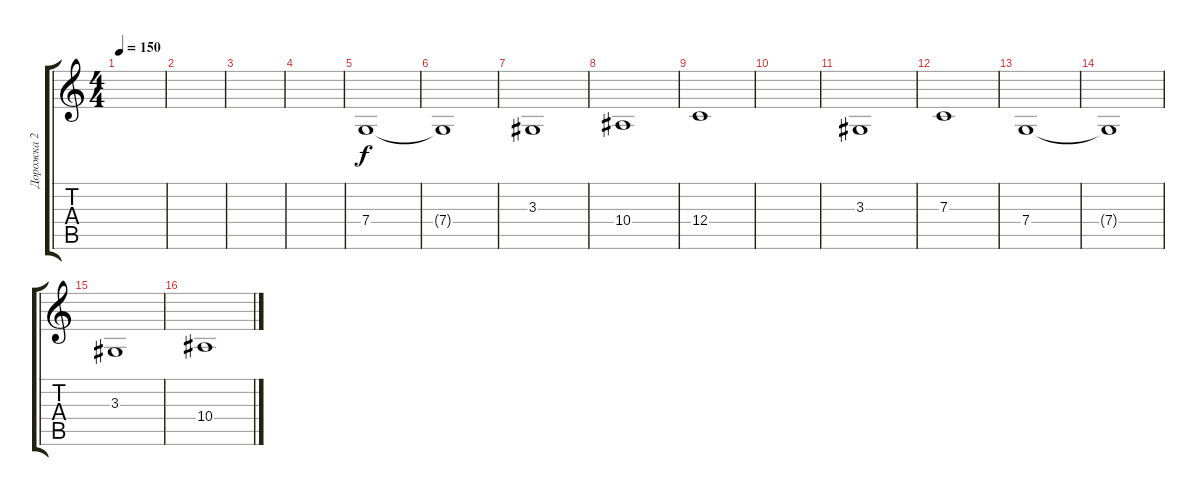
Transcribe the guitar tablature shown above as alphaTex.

\track ("Дорожка 2" "Дорожка 2") {instrument sopranosax}
\staff {score tabs}
\tuning (D4 A3 F3 C3 G2 D2) {hide}
\ts (4 4)
\tempo 150
\clef g2
\ks c
|
|
|
|
7.4.1 |
7.4{t}.1 |
3.3.1 |
10.4.1 |
12.4.1 |
|
3.3.1 |
7.3.1 |
7.4.1 |
7.4{t}.1 |
3.3.1 |
10.4.1
